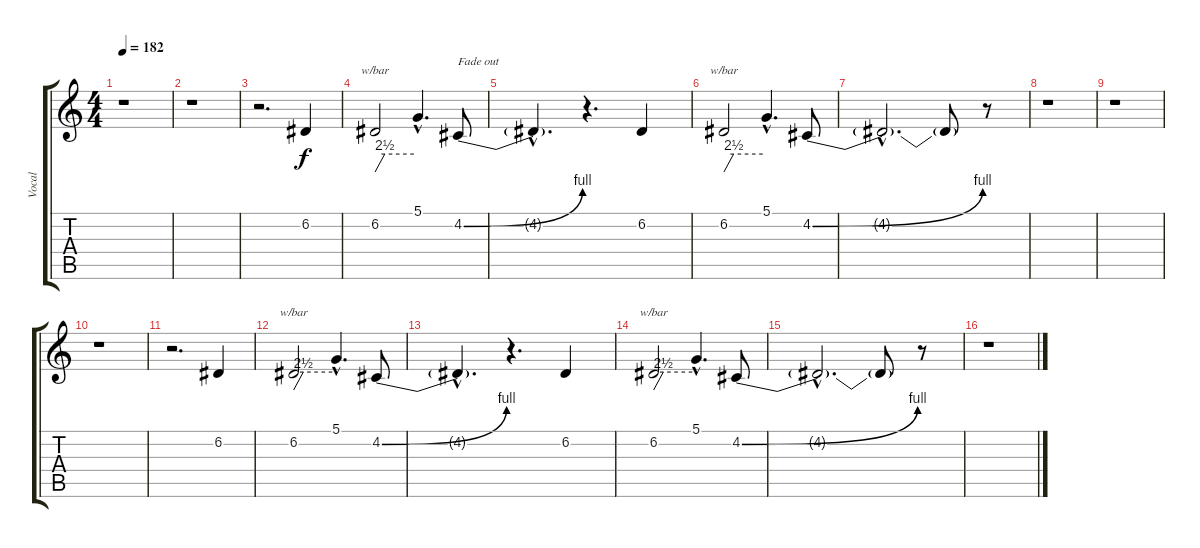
\track ("Vocal" "Vocal") {instrument flute}
\staff {score tabs}
\tuning (D4 A3 F3 C3 G2 C2) {hide}
\ts (4 4)
\tempo 182
\clef g2
\ks c
r.1{dy f} |
r.1 |
r.2{d} 6.2.4 |
6.2.2{tbe (custom default 0 0 15 10 60 10)} 5.1{hac}.4{d} 4.2{be (bend 0 0 60 4)}.8{txt "Fade out"} |
4.2{hac t}.4{d} r.4{d} 6.2.4 |
6.2.2{tbe (custom default 0 0 15 10 60 10)} 5.1{hac}.4{d} 4.2{be (bend 0 0 60 4)}.8 |
4.2{hac t}.2{d} 4.2{t}.8 r.8 |
r.1 |
r.1 |
r.1 |
r.2{d} 6.2.4 |
6.2.2{tbe (custom default 0 0 15 10 60 10)} 5.1{hac}.4{d} 4.2{be (bend 0 0 60 4)}.8 |
4.2{hac t}.4{d} r.4{d} 6.2.4 |
6.2.2{tbe (custom default 0 0 15 10 60 10)} 5.1{hac}.4{d} 4.2{be (bend 0 0 60 4)}.8 |
4.2{hac t}.2{d} 4.2{t}.8 r.8 |
r.1
